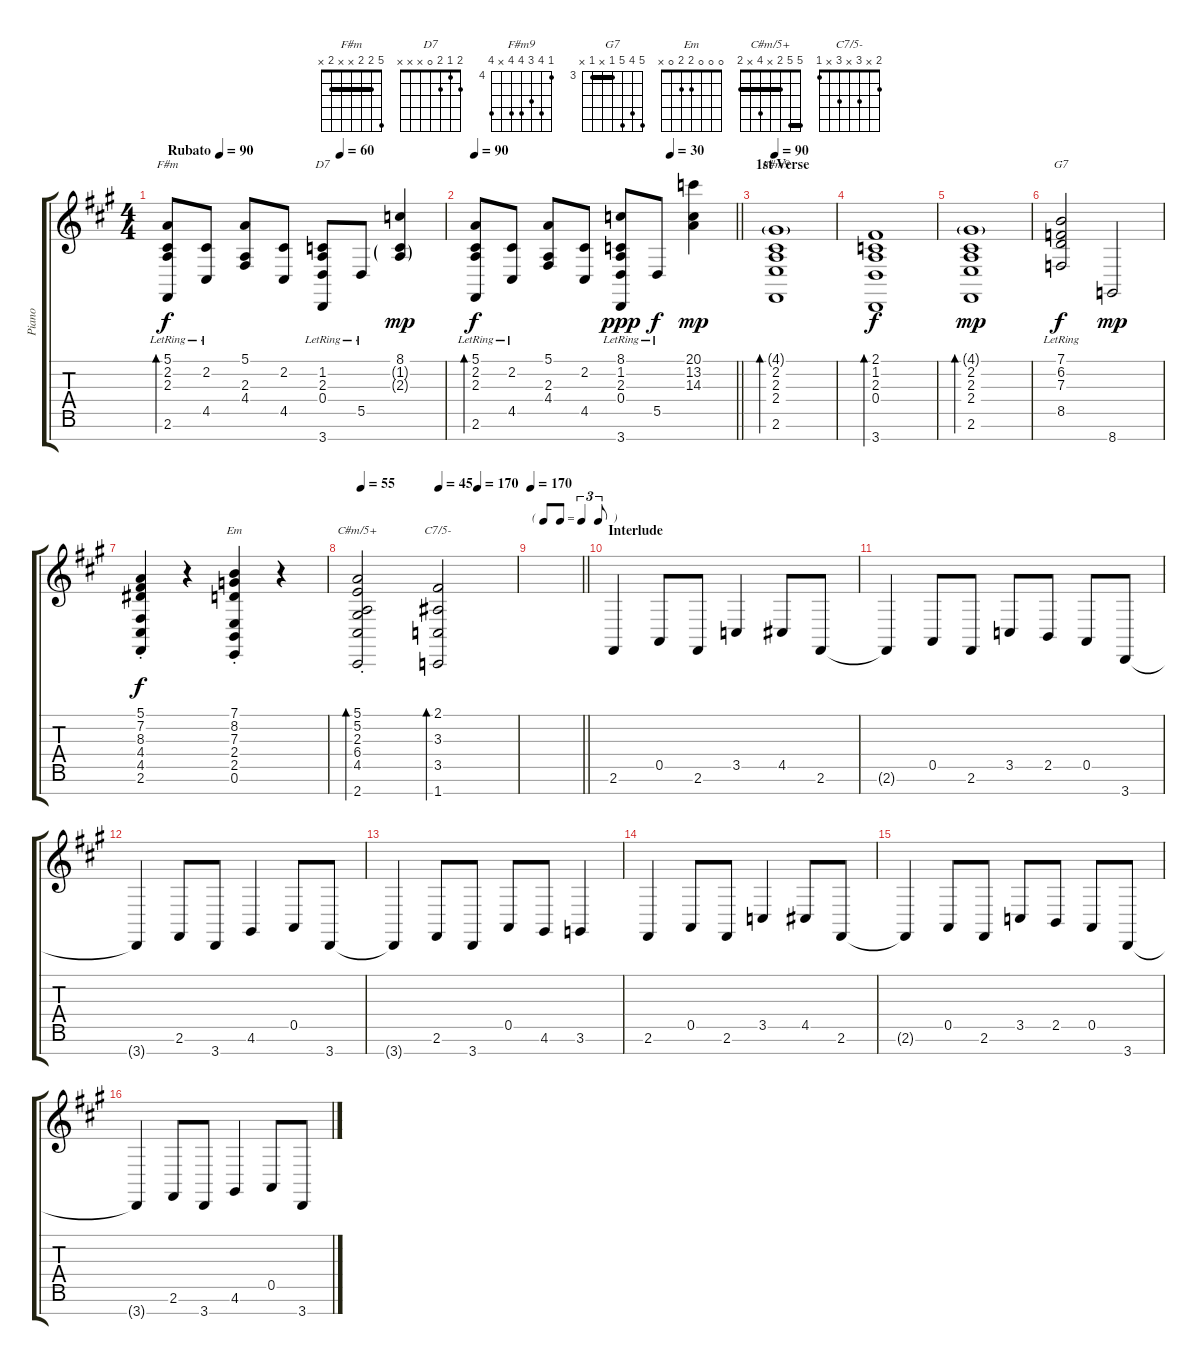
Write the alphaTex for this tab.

\track ("Piano" "Piano") {instrument acousticgrandpiano}
\staff {score tabs}
\tuning (E4 B3 G3 D3 A2 E2 B1) {hide}
\chord ("F#m" 5 2 2 x x 2 x) {barre 2}
\chord ("D7" 2 1 2 0 x x x)
\chord ("F#m9" 4 7 6 7 7 x 7) {firstfret 4}
\chord ("G7" 7 6 7 3 x 3 x) {firstfret 3 barre 3}
\chord ("Em" 0 0 0 2 2 0 x)
\chord ("C#m/5+" 5 5 2 x 4 x 2) {barre (2 5)}
\chord ("C7/5-" 2 x 3 x 3 x 1)
\ts (4 4)
\tempo (90 "Rubato")
\tempo (60 0.625)
\tempo (90 "Rubato")
\clef g2
\ks a
(5.1{lr} 2.2{lr} 2.3{lr} 2.6{lr}).8{bd 120 ch "F#m" dy f instrument acousticgrandpiano} (2.2{lr} 4.5{lr}).8 (5.1 2.3 4.4).8 (2.2 4.5).8 (1.2{lr} 2.3{lr} 0.4 3.7).8{ch "D7"} 5.5{lr}.8 (8.1 1.2{g} 2.3{g}).4{dy mp} |
\tempo 90
\tempo (30 0.75)
\barLineRight lightlight
(5.1{lr} 2.2{lr} 2.3{lr} 2.6{lr}).8{bd 120 dy f} (2.2{lr} 4.5{lr}).8 (5.1 2.3 4.4).8 (2.2 4.5).8 (8.1{lr} 1.2{lr} 2.3{lr} 0.4 3.7).8{dy ppp} 5.5{lr}.8{dy f} (20.1 13.2 14.3).4{dy mp} |
\section ("" "1st Verse")
\tempo 90
(4.1{g} 2.2 2.3 2.4 2.6).1{bd 120 ch "F#m9"} |
(2.1 1.2 2.3 0.4 3.7).1{bd 240 dy f} |
(4.1{g} 2.2 2.3 2.4 2.6).1{bd 240 dy mp} |
(7.1{lr} 6.2{lr} 7.3{lr} 8.5{lr}).2{ch "G7" dy f} 8.7.2{dy mp} |
(5.1{st} 7.2{st} 8.3{st} 4.4{st} 4.5{st} 2.6{st}).4{dy f} r.4 (7.1{st} 8.2{st} 7.3{st} 2.4{st} 2.5{st} 0.6{st}).4{ch "Em"} r.4 |
\tempo 55
\tempo (45 0.5)
\tempo (170 0.75)
(5.1{st} 5.2{st} 2.3{st} 6.4{st} 4.5{st} 2.7{st}).2{bd 120 ch "C#m/5+"} (2.1 3.3 3.5 1.7).2{bd 240 ch "C7/5-"} |
\tf triplet8th
\tempo 170
\barLineRight lightlight
|
\section ("" "Interlude")
2.6.4 0.5.8 2.6.8 3.5.4 4.5.8 2.6.8 |
2.6{t}.4 0.5.8 2.6.8 3.5.8 2.5.8 0.5.8 3.7.8 |
3.7{t}.4 2.6.8 3.7.8 4.6.4 0.5.8 3.7.8 |
3.7{t}.4 2.6.8 3.7.8 0.5.8 4.6.8 3.6.4 |
2.6.4 0.5.8 2.6.8 3.5.4 4.5.8 2.6.8 |
2.6{t}.4 0.5.8 2.6.8 3.5.8 2.5.8 0.5.8 3.7.8 |
3.7{t}.4 2.6.8 3.7.8 4.6.4 0.5.8 3.7.8
